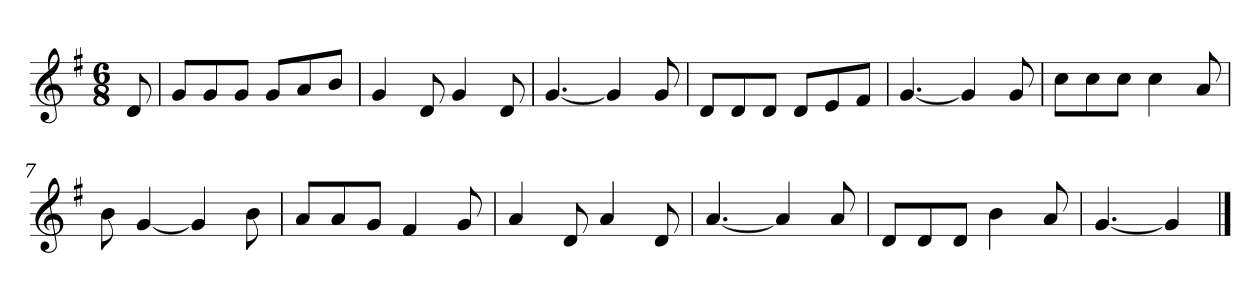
**kern
*part1
*staff1
*k[f#]
*M6/8
*MM120
=
8d
=1
8gL
8g
8gJ
8gL
8a
8bJ
=2
4g
8d
4g
8d
=3
[4.g
4g]
8g
=4
8dL
8d
8dJ
8dL
8e
8f#J
=5
[4.g
4g]
8g
=6
8ccL
8cc
8ccJ
4cc
8a
=7
8b
[4g
4g]
8b
=8
8aL
8a
8gJ
4f#
8g
=9
4a
8d
4a
8d
=10
[4.a
4a]
8a
=11
8dL
8d
8dJ
4b
8a
=12
[4.g
4g]
==
*-
